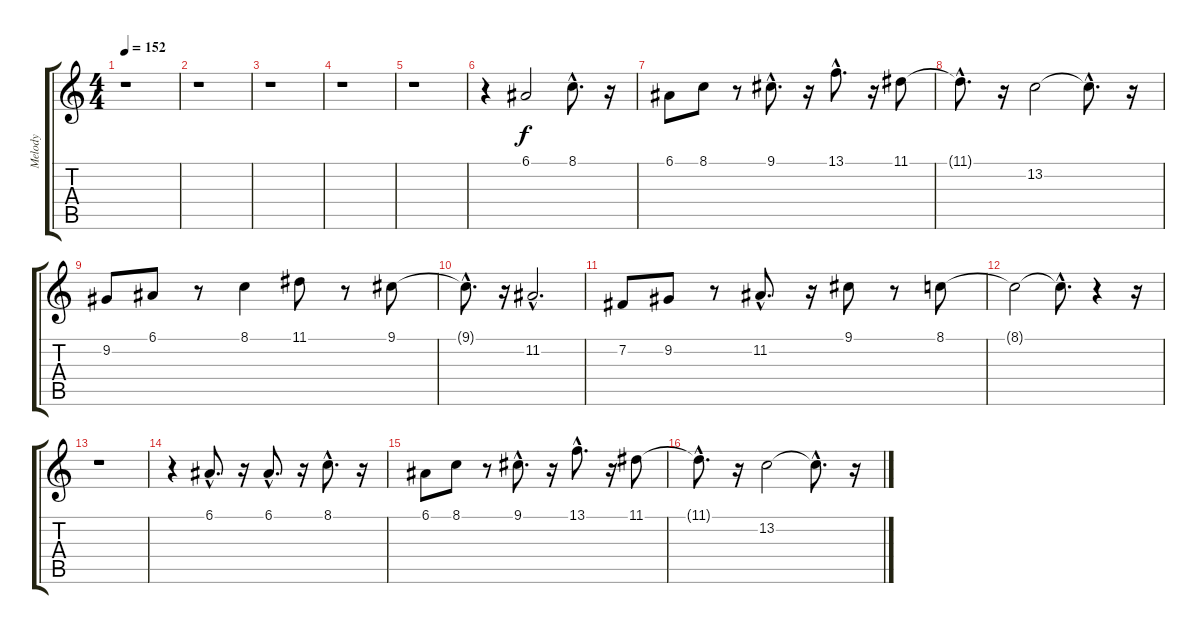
\track ("Melody" "Melody") {instrument reedorgan}
\staff {score tabs}
\tuning (E4 B3 G3 D3 A2 E2) {hide}
\ts (4 4)
\tempo 152
\clef g2
\ks c
r.1{dy f instrument reedorgan} |
r.1 |
r.1 |
r.1 |
r.1 |
r.4 6.1.2 8.1{hac}.8{d} r.16 |
6.1.8 8.1.8 r.8 9.1{hac}.8{d} r.16 13.1{hac}.8{d} r.16 11.1.8 |
11.1{hac t}.8{d} r.16 13.2.2 13.2{hac t}.8{d} r.16 |
9.2.8 6.1.8 r.8 8.1.4 11.1.8 r.8 9.1.8 |
9.1{hac t}.8{d} r.16 11.2{hac}.2{d} |
7.2.8 9.2.8 r.8 11.2{hac}.8{d} r.16 9.1.8 r.8 8.1.8 |
8.1{t}.2 8.1{hac t}.8{d} r.4 r.16 |
r.1 |
r.4 6.1{hac}.8{d} r.16 6.1{hac}.8{d} r.16 8.1{hac}.8{d} r.16 |
6.1.8 8.1.8 r.8 9.1{hac}.8{d} r.16 13.1{hac}.8{d} r.16 11.1.8 |
11.1{hac t}.8{d} r.16 13.2.2 13.2{hac t}.8{d} r.16
